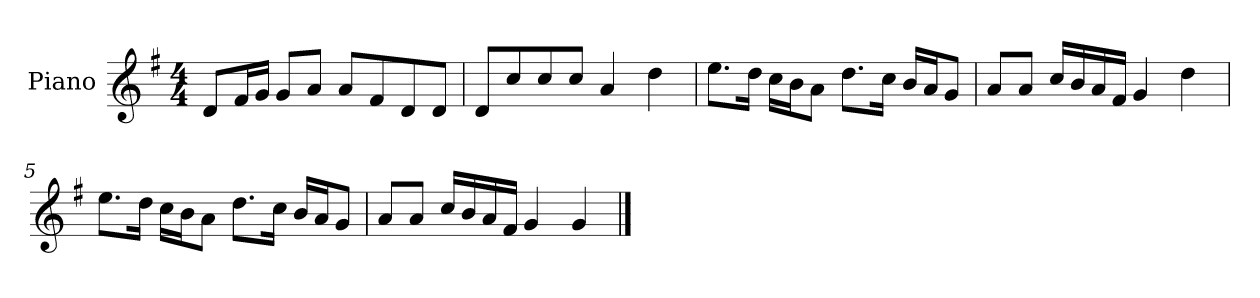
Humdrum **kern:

**kern
*part1
*staff1
*I"Piano
*I'P-no
*clefG2
*k[f#]
*M4/4
*MM90
=1
8d/L
16f#/L
16g/JJ
8g/L
8a/J
8a/L
8f#/
8d/
8d/J
=2
8d/L
8cc/
8cc/
8cc/J
4a/
4dd\
=3
8.ee\L
16dd\Jk
16cc\LL
16b\J
8a\J
8.dd\L
16cc\Jk
16b/LL
16a/J
8g/J
=4
8a/L
8a/J
16cc/LL
16b/
16a/
16f#/JJ
4g/
4dd\
!!LO:LB:g=z
=5
8.ee\L
16dd\Jk
16cc\LL
16b\J
8a\J
8.dd\L
16cc\Jk
16b/LL
16a/J
8g/J
=6
8a/L
8a/J
16cc/LL
16b/
16a/
16f#/JJ
4g/
4g/
==
*-
